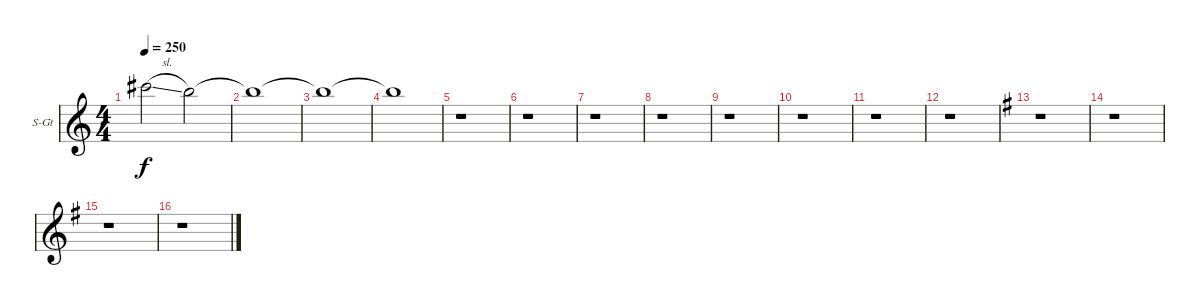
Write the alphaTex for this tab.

\bracketExtendMode groupsimilarinstruments
\firstSystemTrackNameOrientation horizontal
\otherSystemsTrackNameOrientation horizontal
\track ("Ének (Mark Boals)" "S-Gt") {instrument tenorsax}
\staff {score}
\tuning (E4 B3 G3 D3 A2 E2)
\displaytranspose 12
\ts (4 4)
\tempo 250
\clef g2
\ks c
9.1{sl}.2{dy f} 7.1.2 |
7.1{t}.1 |
7.1{t}.1 |
7.1{t}.1 |
r.1 |
r.1 |
r.1 |
r.1 |
r.1 |
r.1 |
r.1 |
r.1 |
\ks g
r.1 |
r.1 |
r.1 |
r.1
